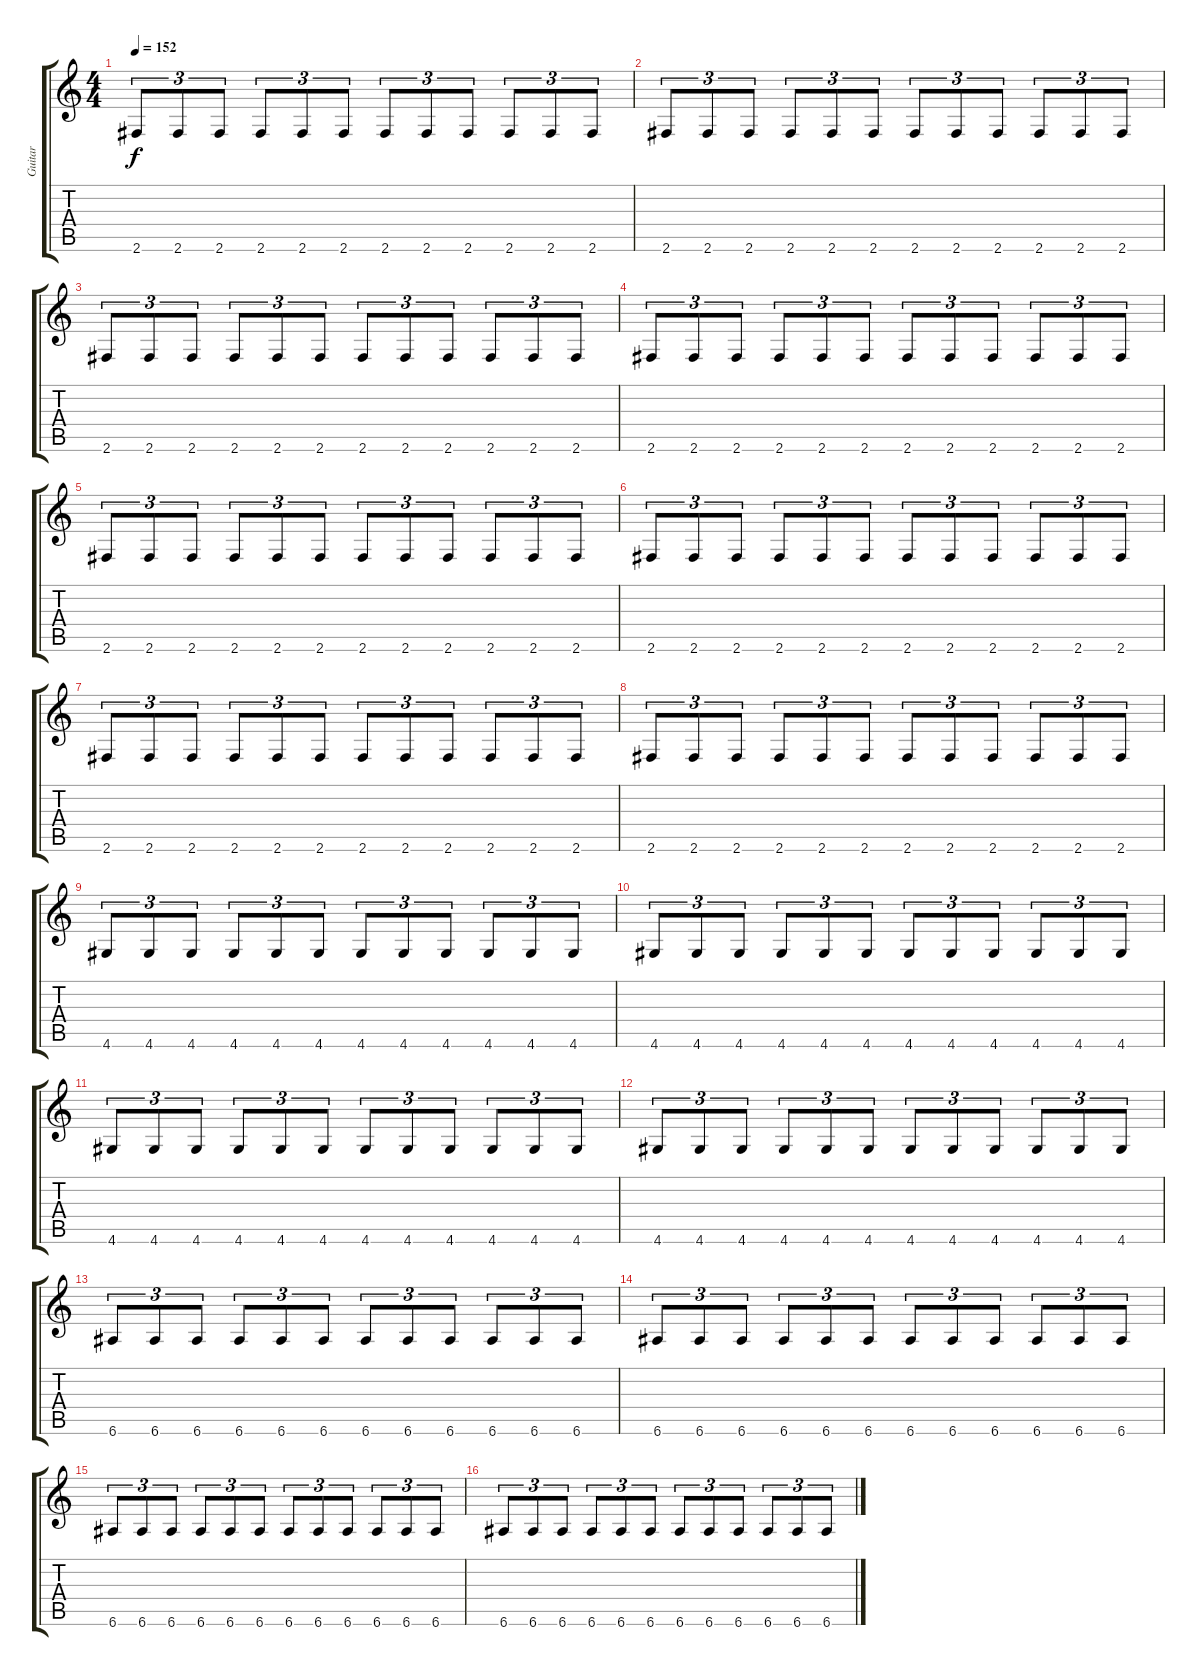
\track ("Guitar" "Guitar") {instrument electricguitarmuted}
\staff {score tabs}
\tuning (E4 B3 G3 D3 A2 E2) {hide}
\ts (4 4)
\tempo 152
\clef g2
\ks c
2.6.8{tu (3 2) dy f} 2.6.8{tu (3 2)} 2.6.8{tu (3 2)} 2.6.8{tu (3 2)} 2.6.8{tu (3 2)} 2.6.8{tu (3 2)} 2.6.8{tu (3 2)} 2.6.8{tu (3 2)} 2.6.8{tu (3 2)} 2.6.8{tu (3 2)} 2.6.8{tu (3 2)} 2.6.8{tu (3 2)} |
2.6.8{tu (3 2)} 2.6.8{tu (3 2)} 2.6.8{tu (3 2)} 2.6.8{tu (3 2)} 2.6.8{tu (3 2)} 2.6.8{tu (3 2)} 2.6.8{tu (3 2)} 2.6.8{tu (3 2)} 2.6.8{tu (3 2)} 2.6.8{tu (3 2)} 2.6.8{tu (3 2)} 2.6.8{tu (3 2)} |
2.6.8{tu (3 2)} 2.6.8{tu (3 2)} 2.6.8{tu (3 2)} 2.6.8{tu (3 2)} 2.6.8{tu (3 2)} 2.6.8{tu (3 2)} 2.6.8{tu (3 2)} 2.6.8{tu (3 2)} 2.6.8{tu (3 2)} 2.6.8{tu (3 2)} 2.6.8{tu (3 2)} 2.6.8{tu (3 2)} |
2.6.8{tu (3 2)} 2.6.8{tu (3 2)} 2.6.8{tu (3 2)} 2.6.8{tu (3 2)} 2.6.8{tu (3 2)} 2.6.8{tu (3 2)} 2.6.8{tu (3 2)} 2.6.8{tu (3 2)} 2.6.8{tu (3 2)} 2.6.8{tu (3 2)} 2.6.8{tu (3 2)} 2.6.8{tu (3 2)} |
2.6.8{tu (3 2)} 2.6.8{tu (3 2)} 2.6.8{tu (3 2)} 2.6.8{tu (3 2)} 2.6.8{tu (3 2)} 2.6.8{tu (3 2)} 2.6.8{tu (3 2)} 2.6.8{tu (3 2)} 2.6.8{tu (3 2)} 2.6.8{tu (3 2)} 2.6.8{tu (3 2)} 2.6.8{tu (3 2)} |
2.6.8{tu (3 2)} 2.6.8{tu (3 2)} 2.6.8{tu (3 2)} 2.6.8{tu (3 2)} 2.6.8{tu (3 2)} 2.6.8{tu (3 2)} 2.6.8{tu (3 2)} 2.6.8{tu (3 2)} 2.6.8{tu (3 2)} 2.6.8{tu (3 2)} 2.6.8{tu (3 2)} 2.6.8{tu (3 2)} |
2.6.8{tu (3 2)} 2.6.8{tu (3 2)} 2.6.8{tu (3 2)} 2.6.8{tu (3 2)} 2.6.8{tu (3 2)} 2.6.8{tu (3 2)} 2.6.8{tu (3 2)} 2.6.8{tu (3 2)} 2.6.8{tu (3 2)} 2.6.8{tu (3 2)} 2.6.8{tu (3 2)} 2.6.8{tu (3 2)} |
2.6.8{tu (3 2)} 2.6.8{tu (3 2)} 2.6.8{tu (3 2)} 2.6.8{tu (3 2)} 2.6.8{tu (3 2)} 2.6.8{tu (3 2)} 2.6.8{tu (3 2)} 2.6.8{tu (3 2)} 2.6.8{tu (3 2)} 2.6.8{tu (3 2)} 2.6.8{tu (3 2)} 2.6.8{tu (3 2)} |
4.6.8{tu (3 2)} 4.6.8{tu (3 2)} 4.6.8{tu (3 2)} 4.6.8{tu (3 2)} 4.6.8{tu (3 2)} 4.6.8{tu (3 2)} 4.6.8{tu (3 2)} 4.6.8{tu (3 2)} 4.6.8{tu (3 2)} 4.6.8{tu (3 2)} 4.6.8{tu (3 2)} 4.6.8{tu (3 2)} |
4.6.8{tu (3 2)} 4.6.8{tu (3 2)} 4.6.8{tu (3 2)} 4.6.8{tu (3 2)} 4.6.8{tu (3 2)} 4.6.8{tu (3 2)} 4.6.8{tu (3 2)} 4.6.8{tu (3 2)} 4.6.8{tu (3 2)} 4.6.8{tu (3 2)} 4.6.8{tu (3 2)} 4.6.8{tu (3 2)} |
4.6.8{tu (3 2)} 4.6.8{tu (3 2)} 4.6.8{tu (3 2)} 4.6.8{tu (3 2)} 4.6.8{tu (3 2)} 4.6.8{tu (3 2)} 4.6.8{tu (3 2)} 4.6.8{tu (3 2)} 4.6.8{tu (3 2)} 4.6.8{tu (3 2)} 4.6.8{tu (3 2)} 4.6.8{tu (3 2)} |
4.6.8{tu (3 2)} 4.6.8{tu (3 2)} 4.6.8{tu (3 2)} 4.6.8{tu (3 2)} 4.6.8{tu (3 2)} 4.6.8{tu (3 2)} 4.6.8{tu (3 2)} 4.6.8{tu (3 2)} 4.6.8{tu (3 2)} 4.6.8{tu (3 2)} 4.6.8{tu (3 2)} 4.6.8{tu (3 2)} |
6.6.8{tu (3 2)} 6.6.8{tu (3 2)} 6.6.8{tu (3 2)} 6.6.8{tu (3 2)} 6.6.8{tu (3 2)} 6.6.8{tu (3 2)} 6.6.8{tu (3 2)} 6.6.8{tu (3 2)} 6.6.8{tu (3 2)} 6.6.8{tu (3 2)} 6.6.8{tu (3 2)} 6.6.8{tu (3 2)} |
6.6.8{tu (3 2)} 6.6.8{tu (3 2)} 6.6.8{tu (3 2)} 6.6.8{tu (3 2)} 6.6.8{tu (3 2)} 6.6.8{tu (3 2)} 6.6.8{tu (3 2)} 6.6.8{tu (3 2)} 6.6.8{tu (3 2)} 6.6.8{tu (3 2)} 6.6.8{tu (3 2)} 6.6.8{tu (3 2)} |
6.6.8{tu (3 2)} 6.6.8{tu (3 2)} 6.6.8{tu (3 2)} 6.6.8{tu (3 2)} 6.6.8{tu (3 2)} 6.6.8{tu (3 2)} 6.6.8{tu (3 2)} 6.6.8{tu (3 2)} 6.6.8{tu (3 2)} 6.6.8{tu (3 2)} 6.6.8{tu (3 2)} 6.6.8{tu (3 2)} |
6.6.8{tu (3 2)} 6.6.8{tu (3 2)} 6.6.8{tu (3 2)} 6.6.8{tu (3 2)} 6.6.8{tu (3 2)} 6.6.8{tu (3 2)} 6.6.8{tu (3 2)} 6.6.8{tu (3 2)} 6.6.8{tu (3 2)} 6.6.8{tu (3 2)} 6.6.8{tu (3 2)} 6.6.8{tu (3 2)}
